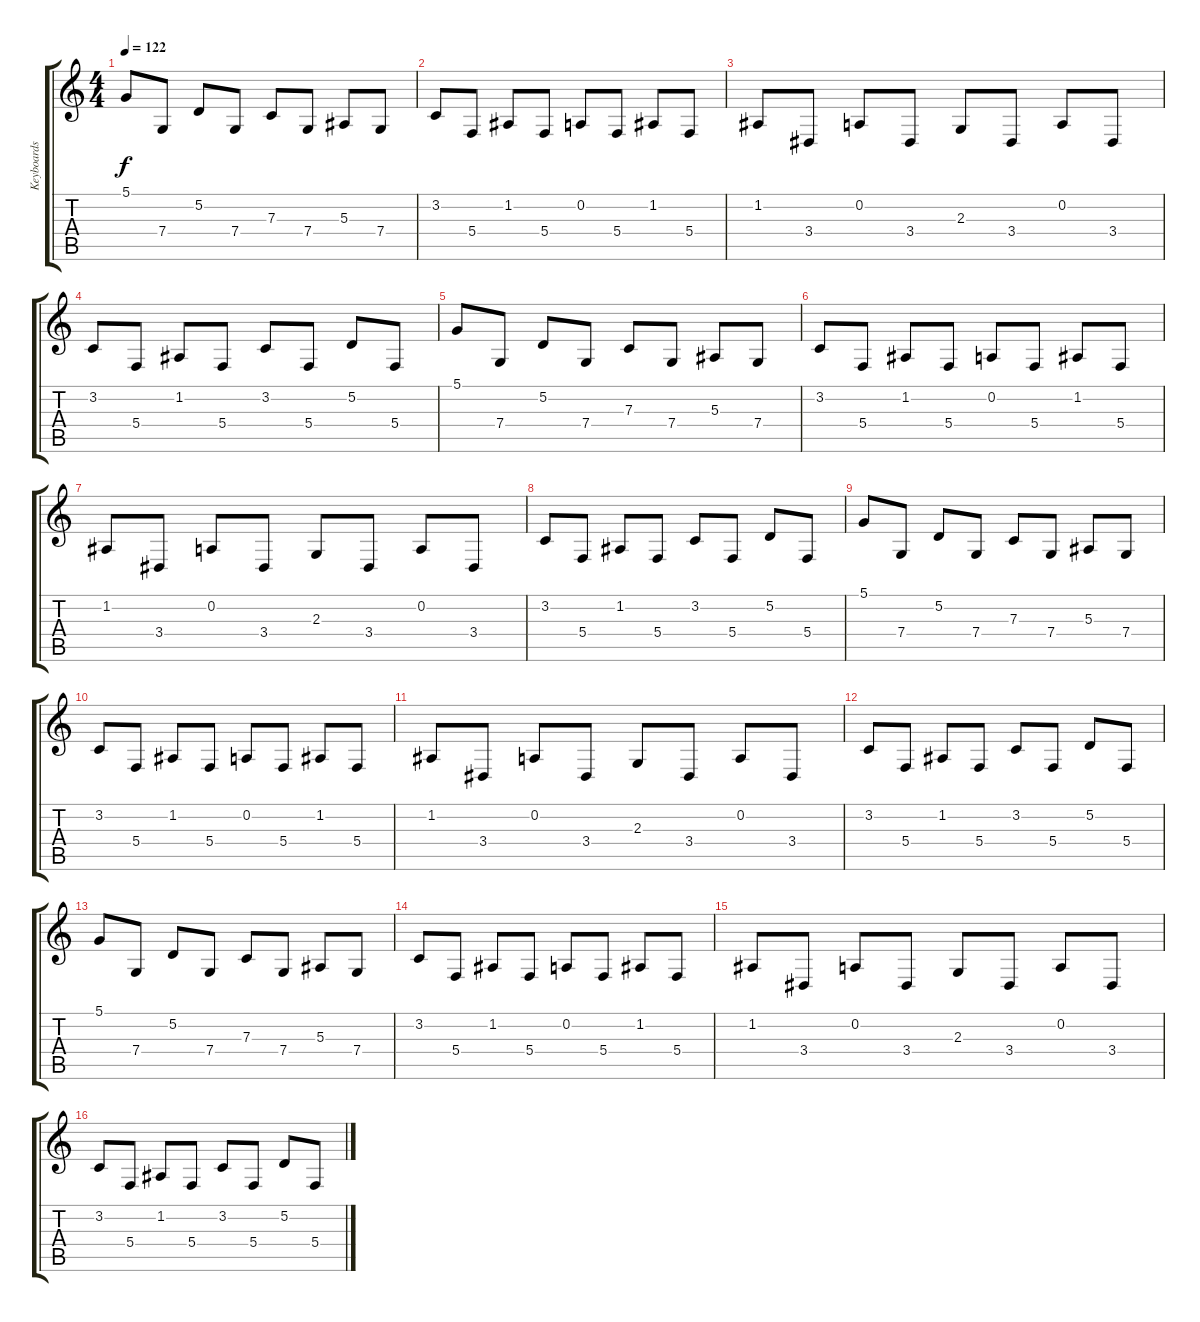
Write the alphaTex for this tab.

\track ("Keyboards" "Keyboards") {instrument acousticgrandpiano}
\staff {score tabs}
\tuning (D4 A3 F3 C3 G2 D2) {hide}
\ts (4 4)
\tempo 122
\clef g2
\ks c
5.1.8{dy f} 7.4.8 5.2.8 7.4.8 7.3.8 7.4.8 5.3.8 7.4.8 |
3.2.8 5.4.8 1.2.8 5.4.8 0.2.8 5.4.8 1.2.8 5.4.8 |
1.2.8 3.4.8 0.2.8 3.4.8 2.3.8 3.4.8 0.2.8 3.4.8 |
3.2.8 5.4.8 1.2.8 5.4.8 3.2.8 5.4.8 5.2.8 5.4.8 |
5.1.8 7.4.8 5.2.8 7.4.8 7.3.8 7.4.8 5.3.8 7.4.8 |
3.2.8 5.4.8 1.2.8 5.4.8 0.2.8 5.4.8 1.2.8 5.4.8 |
1.2.8 3.4.8 0.2.8 3.4.8 2.3.8 3.4.8 0.2.8 3.4.8 |
3.2.8 5.4.8 1.2.8 5.4.8 3.2.8 5.4.8 5.2.8 5.4.8 |
5.1.8 7.4.8 5.2.8 7.4.8 7.3.8 7.4.8 5.3.8 7.4.8 |
3.2.8 5.4.8 1.2.8 5.4.8 0.2.8 5.4.8 1.2.8 5.4.8 |
1.2.8 3.4.8 0.2.8 3.4.8 2.3.8 3.4.8 0.2.8 3.4.8 |
3.2.8 5.4.8 1.2.8 5.4.8 3.2.8 5.4.8 5.2.8 5.4.8 |
5.1.8 7.4.8 5.2.8 7.4.8 7.3.8 7.4.8 5.3.8 7.4.8 |
3.2.8 5.4.8 1.2.8 5.4.8 0.2.8 5.4.8 1.2.8 5.4.8 |
1.2.8 3.4.8 0.2.8 3.4.8 2.3.8 3.4.8 0.2.8 3.4.8 |
3.2.8 5.4.8 1.2.8 5.4.8 3.2.8 5.4.8 5.2.8 5.4.8
